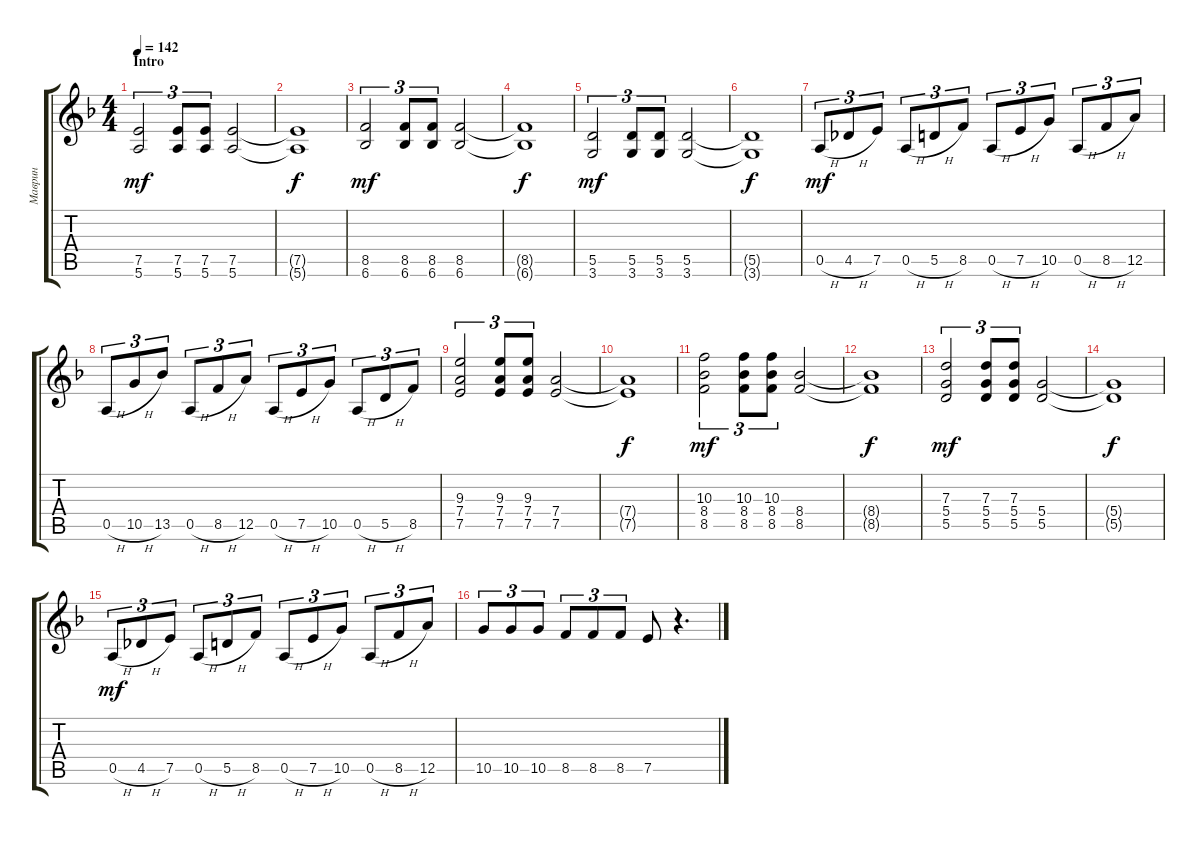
\track ("Маврин" "Маврин") {instrument distortionguitar}
\staff {score tabs}
\tuning (E4 B3 G3 D3 A2 E2) {hide}
\ts (4 4)
\section ("" "Intro")
\tempo 142
\clef g2
\ks dminor
(7.5 5.6).2{tu (3 2) dy mf instrument distortionguitar} (7.5 5.6).8{tu (3 2)} (7.5 5.6).8{tu (3 2)} (7.5 5.6).2 |
(7.5{t} 5.6{t}).1{dy f} |
(8.5 6.6).2{tu (3 2) dy mf} (8.5 6.6).8{tu (3 2)} (8.5 6.6).8{tu (3 2)} (8.5 6.6).2 |
(8.5{t} 6.6{t}).1{dy f} |
(5.5 3.6).2{tu (3 2) dy mf} (5.5 3.6).8{tu (3 2)} (5.5 3.6).8{tu (3 2)} (5.5 3.6).2 |
(5.5{t} 3.6{t}).1{dy f} |
0.5{h}.8{tu (3 2) dy mf} 4.5{h}.8{tu (3 2)} 7.5.8{tu (3 2)} 0.5{h}.8{tu (3 2)} 5.5{h}.8{tu (3 2)} 8.5.8{tu (3 2)} 0.5{h}.8{tu (3 2)} 7.5{h}.8{tu (3 2)} 10.5.8{tu (3 2)} 0.5{h}.8{tu (3 2)} 8.5{h}.8{tu (3 2)} 12.5.8{tu (3 2)} |
0.5{h}.8{tu (3 2)} 10.5{h}.8{tu (3 2)} 13.5.8{tu (3 2)} 0.5{h}.8{tu (3 2)} 8.5{h}.8{tu (3 2)} 12.5.8{tu (3 2)} 0.5{h}.8{tu (3 2)} 7.5{h}.8{tu (3 2)} 10.5.8{tu (3 2)} 0.5{h}.8{tu (3 2)} 5.5{h}.8{tu (3 2)} 8.5.8{tu (3 2)} |
(9.3 7.4 7.5).2{tu (3 2)} (9.3 7.4 7.5).8{tu (3 2)} (9.3 7.4 7.5).8{tu (3 2)} (7.4 7.5).2 |
(7.4{t} 7.5{t}).1{dy f} |
(10.3 8.4 8.5).2{tu (3 2) dy mf} (10.3 8.4 8.5).8{tu (3 2)} (10.3 8.4 8.5).8{tu (3 2)} (8.4 8.5).2 |
(8.4{t} 8.5{t}).1{dy f} |
(7.3 5.4 5.5).2{tu (3 2) dy mf} (7.3 5.4 5.5).8{tu (3 2)} (7.3 5.4 5.5).8{tu (3 2)} (5.4 5.5).2 |
(5.4{t} 5.5{t}).1{dy f} |
0.5{h}.8{tu (3 2) dy mf} 4.5{h}.8{tu (3 2)} 7.5.8{tu (3 2)} 0.5{h}.8{tu (3 2)} 5.5{h}.8{tu (3 2)} 8.5.8{tu (3 2)} 0.5{h}.8{tu (3 2)} 7.5{h}.8{tu (3 2)} 10.5.8{tu (3 2)} 0.5{h}.8{tu (3 2)} 8.5{h}.8{tu (3 2)} 12.5.8{tu (3 2)} |
10.5.8{tu (3 2)} 10.5.8{tu (3 2)} 10.5.8{tu (3 2)} 8.5.8{tu (3 2)} 8.5.8{tu (3 2)} 8.5.8{tu (3 2)} 7.5.8 r.4{d}
